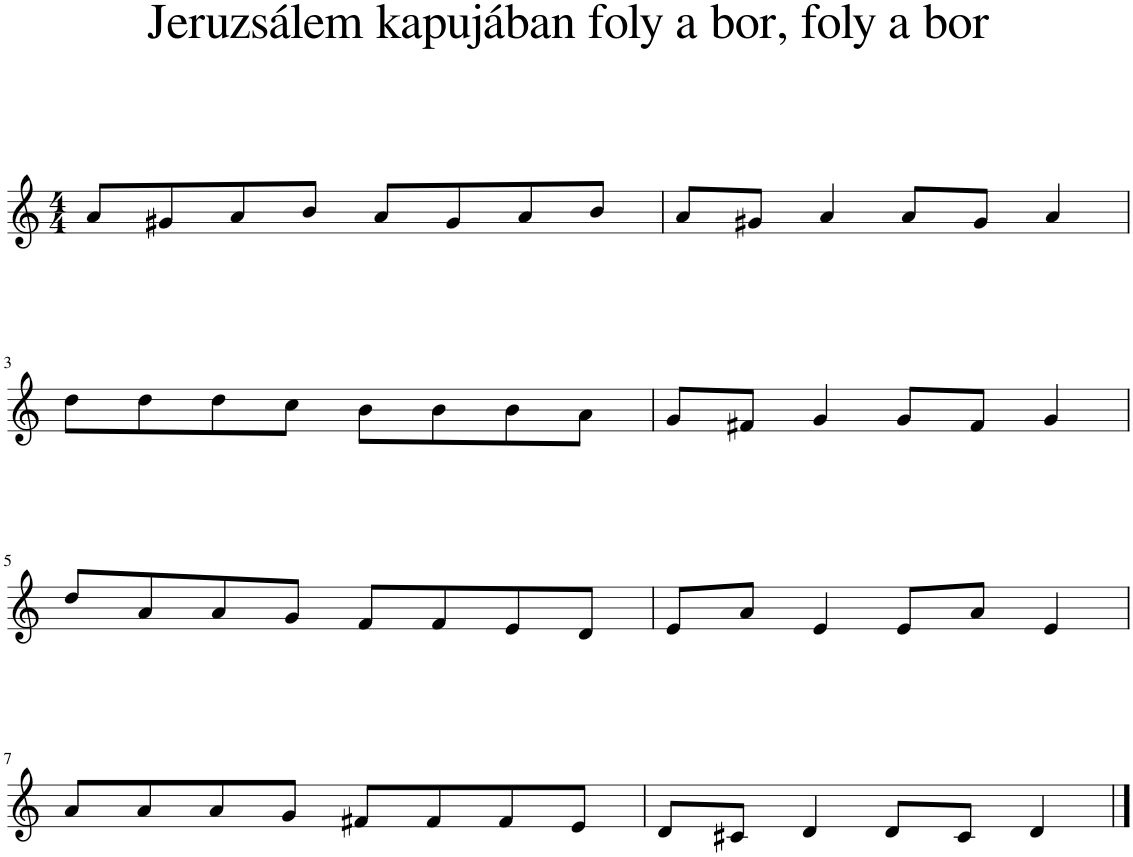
**kern
*part1
*staff1
*I"Piano
*I'Pno
*clefG2
*k[]
*M4/4
=1
8a/L
8g#X/
8a/
8b/J
8a/L
8g#/
8a/
8b/J
=2
8a/L
8g#X/J
4a/
8a/L
8g#/J
4a/
!!LO:LB:g=z
=3
8dd\L
8dd\
8dd\
8cc\J
8b\L
8b\
8b\
8a\J
=4
8g/L
8f#X/J
4g/
8g/L
8f#/J
4g/
!!LO:LB:g=z
=5
8dd/L
8a/
8a/
8g/J
8f/L
8f/
8e/
8d/J
=6
8e/L
8a/J
4e/
8e/L
8a/J
4e/
!!LO:LB:g=z
=7
8a/L
8a/
8a/
8g/J
8f#X/L
8f#/
8f#/
8e/J
=8
8d/L
8c#X/J
4d/
8d/L
8c#/J
4d/
==
*-
